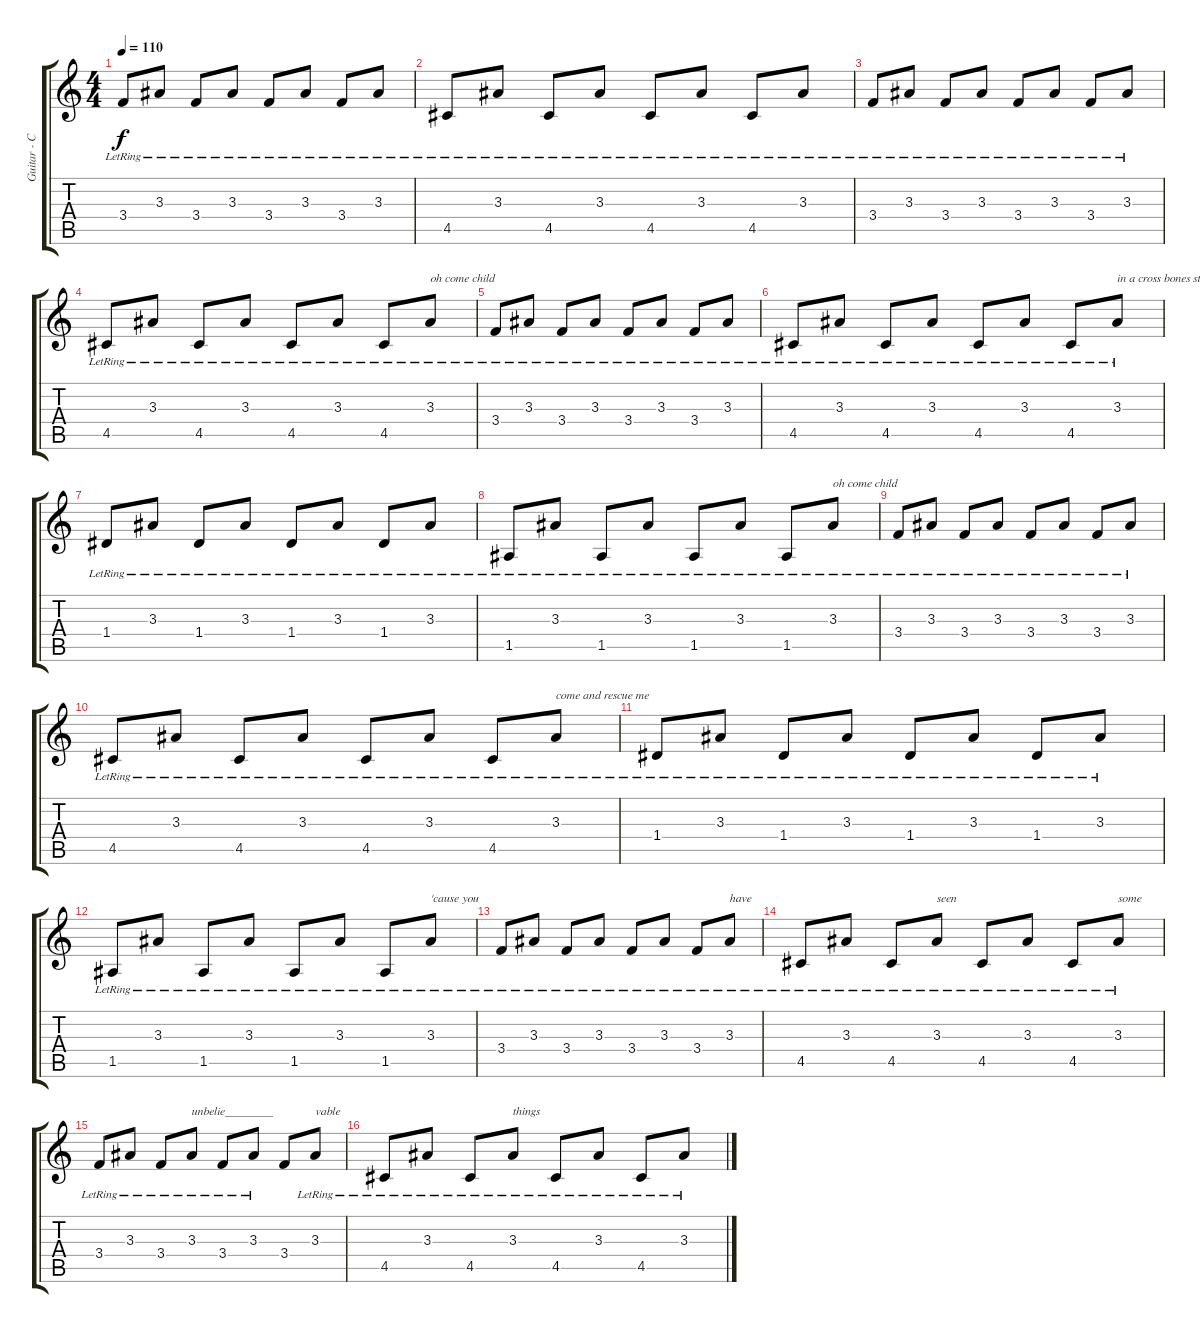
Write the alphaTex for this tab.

\track ("Guitar - Chan Marshall" "Guitar - C") {instrument electricguitarjazz}
\staff {score tabs}
\tuning (E4 B3 G3 D3 A2 E2) {hide}
\ts (4 4)
\tempo 110
\clef g2
\ks c
3.4{lr}.8{dy f} 3.3{lr}.8 3.4{lr}.8 3.3{lr}.8 3.4{lr}.8 3.3{lr}.8 3.4{lr}.8 3.3{lr}.8 |
4.5{lr}.8 3.3{lr}.8 4.5{lr}.8 3.3{lr}.8 4.5{lr}.8 3.3{lr}.8 4.5{lr}.8 3.3{lr}.8 |
3.4{lr}.8 3.3{lr}.8 3.4{lr}.8 3.3{lr}.8 3.4{lr}.8 3.3{lr}.8 3.4{lr}.8 3.3{lr}.8 |
4.5{lr}.8 3.3{lr}.8 4.5{lr}.8 3.3{lr}.8 4.5{lr}.8 3.3{lr}.8 4.5{lr}.8 3.3{lr}.8{txt "oh come child"} |
3.4{lr}.8 3.3{lr}.8 3.4{lr}.8 3.3{lr}.8 3.4{lr}.8 3.3{lr}.8 3.4{lr}.8 3.3{lr}.8 |
4.5{lr}.8 3.3{lr}.8 4.5{lr}.8 3.3{lr}.8 4.5{lr}.8 3.3{lr}.8 4.5{lr}.8 3.3{lr}.8{txt "in a cross bones style"} |
1.4{lr}.8 3.3{lr}.8 1.4{lr}.8 3.3{lr}.8 1.4{lr}.8 3.3{lr}.8 1.4{lr}.8 3.3{lr}.8 |
1.5{lr}.8 3.3{lr}.8 1.5{lr}.8 3.3{lr}.8 1.5{lr}.8 3.3{lr}.8 1.5{lr}.8 3.3{lr}.8{txt "oh come child"} |
3.4{lr}.8 3.3{lr}.8 3.4{lr}.8 3.3{lr}.8 3.4{lr}.8 3.3{lr}.8 3.4{lr}.8 3.3{lr}.8 |
4.5{lr}.8 3.3{lr}.8 4.5{lr}.8 3.3{lr}.8 4.5{lr}.8 3.3{lr}.8 4.5{lr}.8 3.3{lr}.8{txt "come and rescue me"} |
1.4{lr}.8 3.3{lr}.8 1.4{lr}.8 3.3{lr}.8 1.4{lr}.8 3.3{lr}.8 1.4{lr}.8 3.3{lr}.8 |
1.5{lr}.8 3.3{lr}.8 1.5{lr}.8 3.3{lr}.8 1.5{lr}.8 3.3{lr}.8 1.5{lr}.8 3.3{lr}.8{txt "'cause you"} |
3.4{lr}.8 3.3{lr}.8 3.4{lr}.8 3.3{lr}.8 3.4{lr}.8 3.3{lr}.8 3.4{lr}.8 3.3{lr}.8{txt "have"} |
4.5{lr}.8 3.3{lr}.8 4.5{lr}.8 3.3{lr}.8{txt "seen"} 4.5{lr}.8 3.3{lr}.8 4.5{lr}.8 3.3{lr}.8{txt "some"} |
3.4{lr}.8 3.3{lr}.8 3.4{lr}.8 3.3{lr}.8{txt "unbelie________"} 3.4{lr}.8 3.3{lr}.8 3.4.8 3.3{lr}.8{txt "vable"} |
4.5{lr}.8 3.3{lr}.8 4.5{lr}.8 3.3{lr}.8{txt "things"} 4.5{lr}.8 3.3{lr}.8 4.5{lr}.8 3.3{lr}.8
